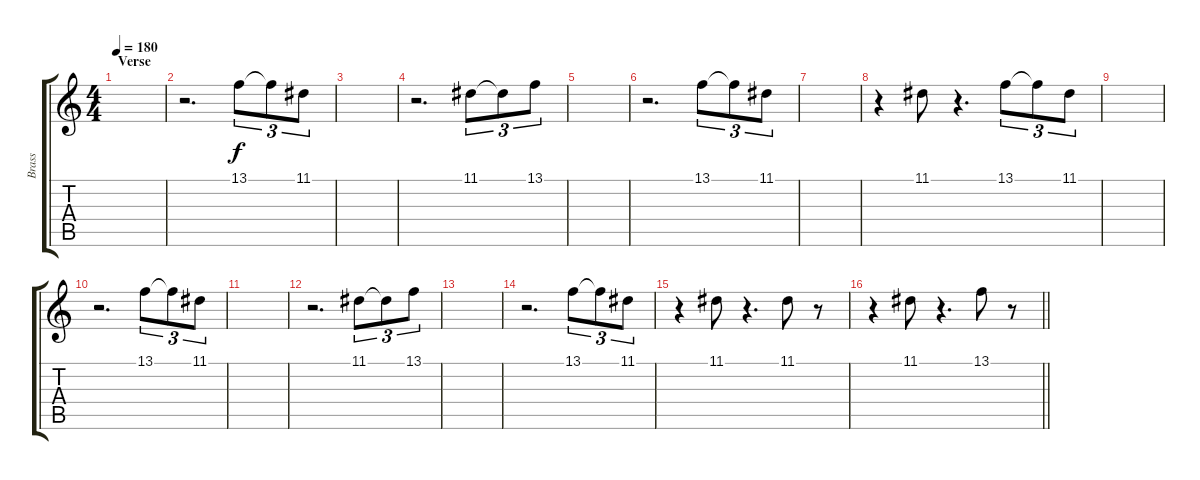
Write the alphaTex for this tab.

\track ("Brass" "Brass") {instrument brasssection}
\staff {score tabs}
\tuning (E4 B3 G3 D3 A2 E2) {hide}
\ts (4 4)
\section ("" "Verse")
\tempo 180
\clef g2
\ks c
|
r.2{d} 13.1.8{tu (3 2)} 13.1{t}.8{tu (3 2)} 11.1.8{tu (3 2)} |
|
r.2{d} 11.1.8{tu (3 2)} 11.1{t}.8{tu (3 2)} 13.1.8{tu (3 2)} |
|
r.2{d} 13.1.8{tu (3 2)} 13.1{t}.8{tu (3 2)} 11.1.8{tu (3 2)} |
|
r.4 11.1.8 r.4{d} 13.1.8{tu (3 2)} 13.1{t}.8{tu (3 2)} 11.1.8{tu (3 2)} |
|
r.2{d} 13.1.8{tu (3 2)} 13.1{t}.8{tu (3 2)} 11.1.8{tu (3 2)} |
|
r.2{d} 11.1.8{tu (3 2)} 11.1{t}.8{tu (3 2)} 13.1.8{tu (3 2)} |
|
r.2{d} 13.1.8{tu (3 2)} 13.1{t}.8{tu (3 2)} 11.1.8{tu (3 2)} |
r.4 11.1.8 r.4{d} 11.1.8 r.8 |
\barLineRight lightlight
r.4 11.1.8 r.4{d} 13.1.8 r.8
